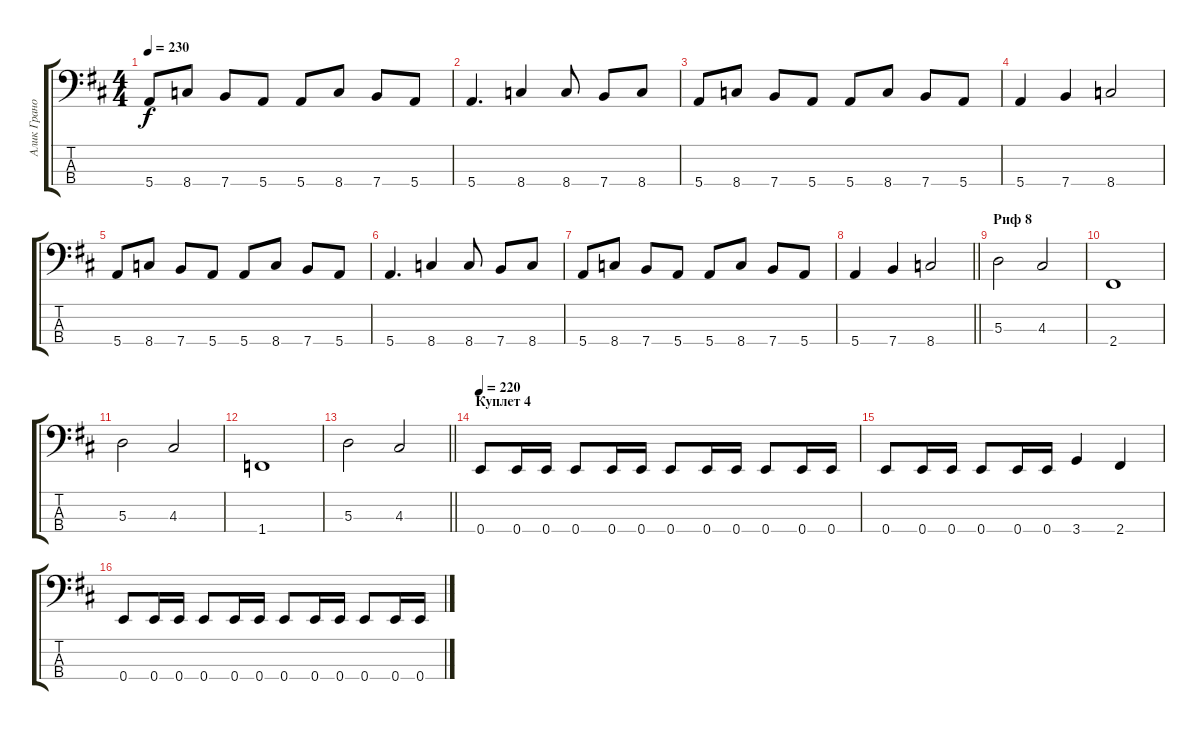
\track ("Алик Грановский" "Алик Грано") {instrument electricbassfinger}
\staff {score tabs}
\tuning (G2 D2 A1 E1) {hide}
\ts (4 4)
\tempo 230
\clef f4
\ks d
5.4.8{dy f} 8.4.8 7.4.8 5.4.8 5.4.8 8.4.8 7.4.8 5.4.8 |
5.4.4{d} 8.4.4 8.4.8 7.4.8 8.4.8 |
5.4.8 8.4.8 7.4.8 5.4.8 5.4.8 8.4.8 7.4.8 5.4.8 |
5.4.4 7.4.4 8.4.2 |
5.4.8 8.4.8 7.4.8 5.4.8 5.4.8 8.4.8 7.4.8 5.4.8 |
5.4.4{d} 8.4.4 8.4.8 7.4.8 8.4.8 |
5.4.8 8.4.8 7.4.8 5.4.8 5.4.8 8.4.8 7.4.8 5.4.8 |
\barLineRight lightlight
5.4.4 7.4.4 8.4.2 |
\section ("" "Риф 8")
5.3.2 4.3.2 |
2.4.1 |
5.3.2 4.3.2 |
1.4.1 |
\barLineRight lightlight
5.3.2 4.3.2 |
\section ("" "Куплет 4")
\tempo 220
0.4.8 0.4.16 0.4.16 0.4.8 0.4.16 0.4.16 0.4.8 0.4.16 0.4.16 0.4.8 0.4.16 0.4.16 |
0.4.8 0.4.16 0.4.16 0.4.8 0.4.16 0.4.16 3.4.4 2.4.4 |
0.4.8 0.4.16 0.4.16 0.4.8 0.4.16 0.4.16 0.4.8 0.4.16 0.4.16 0.4.8 0.4.16 0.4.16
